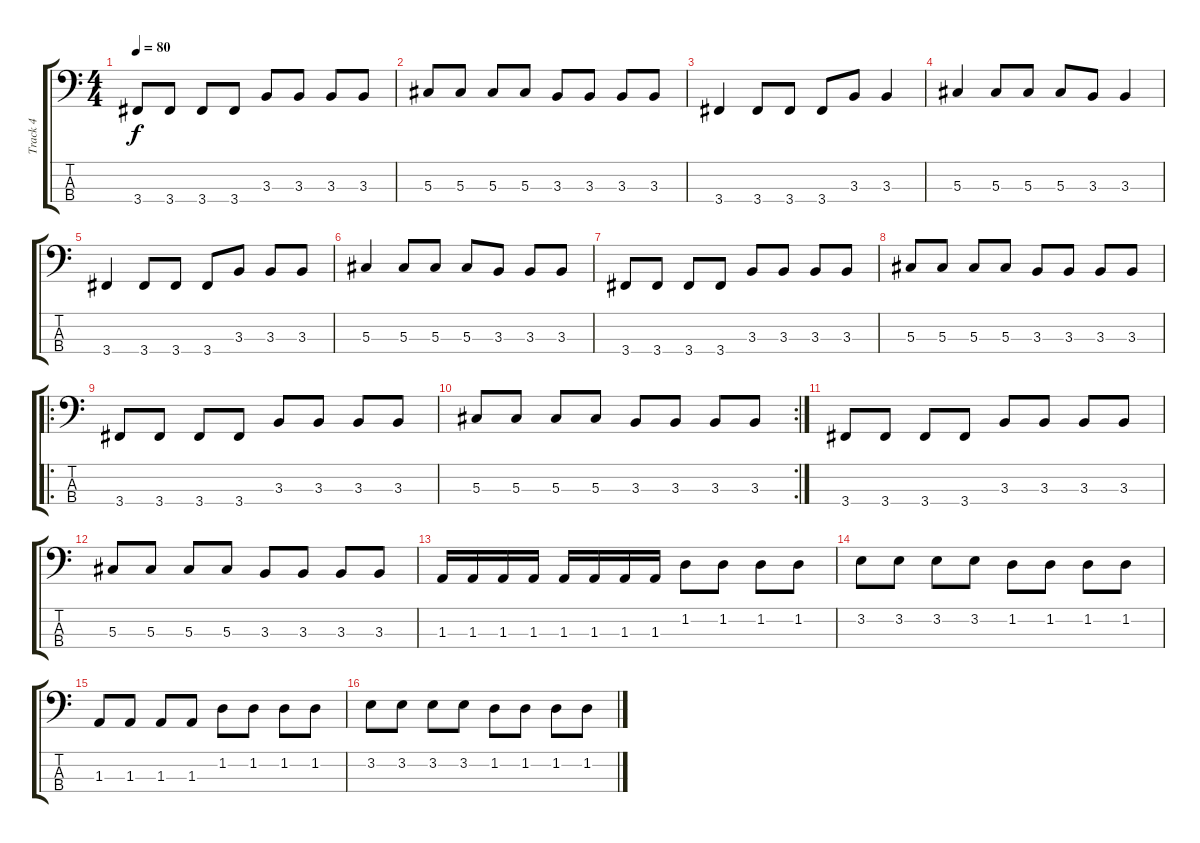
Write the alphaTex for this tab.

\track ("Track 4" "Track 4") {instrument electricbassfinger}
\staff {score tabs}
\tuning (Gb2 Db2 Ab1 Eb1) {hide}
\ts (4 4)
\tempo 80
\clef f4
\ks c
3.4.8{dy f} 3.4.8 3.4.8 3.4.8 3.3.8 3.3.8 3.3.8 3.3.8 |
5.3.8 5.3.8 5.3.8 5.3.8 3.3.8 3.3.8 3.3.8 3.3.8 |
3.4.4 3.4.8 3.4.8 3.4.8 3.3.8 3.3.4 |
5.3.4 5.3.8 5.3.8 5.3.8 3.3.8 3.3.4 |
3.4.4 3.4.8 3.4.8 3.4.8 3.3.8 3.3.8 3.3.8 |
5.3.4 5.3.8 5.3.8 5.3.8 3.3.8 3.3.8 3.3.8 |
3.4.8 3.4.8 3.4.8 3.4.8 3.3.8 3.3.8 3.3.8 3.3.8 |
5.3.8 5.3.8 5.3.8 5.3.8 3.3.8 3.3.8 3.3.8 3.3.8 |
\ro
3.4.8 3.4.8 3.4.8 3.4.8 3.3.8 3.3.8 3.3.8 3.3.8 |
\rc 2
5.3.8 5.3.8 5.3.8 5.3.8 3.3.8 3.3.8 3.3.8 3.3.8 |
3.4.8 3.4.8 3.4.8 3.4.8 3.3.8 3.3.8 3.3.8 3.3.8 |
5.3.8 5.3.8 5.3.8 5.3.8 3.3.8 3.3.8 3.3.8 3.3.8 |
1.3.16 1.3.16 1.3.16 1.3.16 1.3.16 1.3.16 1.3.16 1.3.16 1.2.8 1.2.8 1.2.8 1.2.8 |
3.2.8 3.2.8 3.2.8 3.2.8 1.2.8 1.2.8 1.2.8 1.2.8 |
1.3.8 1.3.8 1.3.8 1.3.8 1.2.8 1.2.8 1.2.8 1.2.8 |
3.2.8 3.2.8 3.2.8 3.2.8 1.2.8 1.2.8 1.2.8 1.2.8
